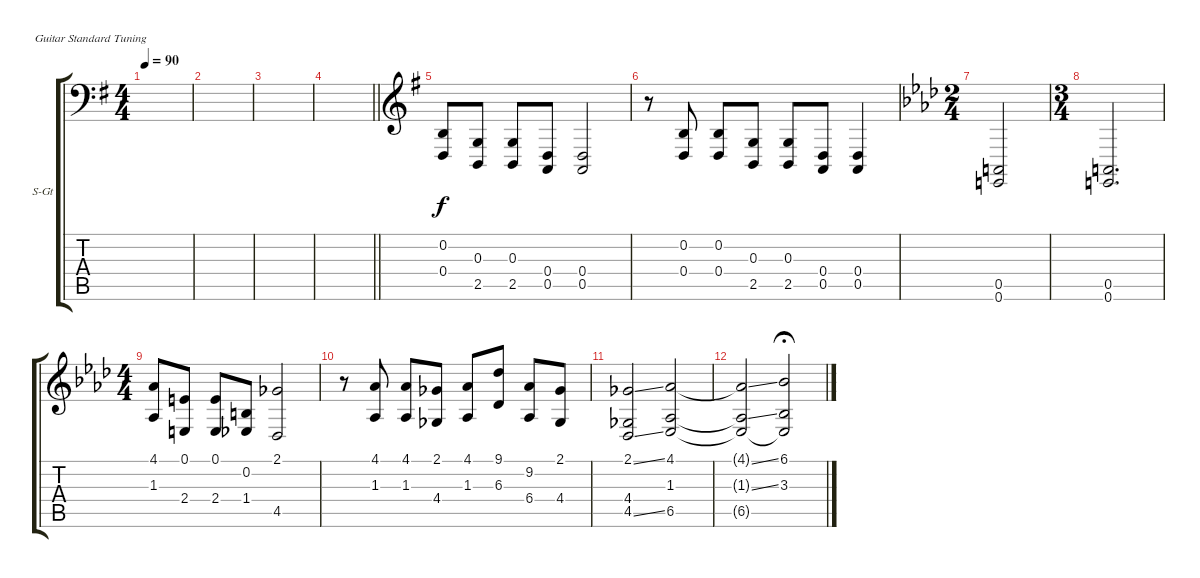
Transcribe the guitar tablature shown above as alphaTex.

\defaultSystemsLayout 4
\bracketExtendMode groupsimilarinstruments
\firstSystemTrackNameOrientation horizontal
\otherSystemsTrackNameOrientation horizontal
\track ("Strat Muted" "S-Gt") {instrument acousticguitarsteel}
\staff {score tabs}
\tuning (E4 B3 G3 D3 A2 E2)
\displaytranspose 0
\ts (4 4)
\tempo 90
\clef f4
\ks g
|
|
|
\barLineRight lightlight
|
\clef g2
(0.4 0.2).8 (2.5 0.3).8 (2.5 0.3).8 (0.5 0.4).8 (0.5 0.4).2 |
r.8 (0.4 0.2).8 (0.4 0.2).8 (2.5 0.3).8 (2.5 0.3).8 (0.5 0.4).8 (0.5 0.4).4 |
\ts (2 4)
\ks ab
(0.6 0.5).2 |
\ts (3 4)
(0.6 0.5).2{d} |
\ts (4 4)
(1.3 4.1).8 (2.4 0.1).8 (2.4 0.1).8 (1.4 0.2).8 (4.5 2.1).2 |
r.8 (1.3 4.1).8 (1.3 4.1).8 (4.4 2.1).8 (1.3 4.1).8 (6.3 9.1).8 (6.4 9.2).8 (4.4 2.1).8 |
(4.5{ss} 4.4 2.1{ss}).2 (6.5 1.3 4.1).2 |
(6.5{t} 1.3{ss t} 4.1{ss t}).2 (6.5{t} 3.3 6.1).2{fermata (medium 0.5)}
